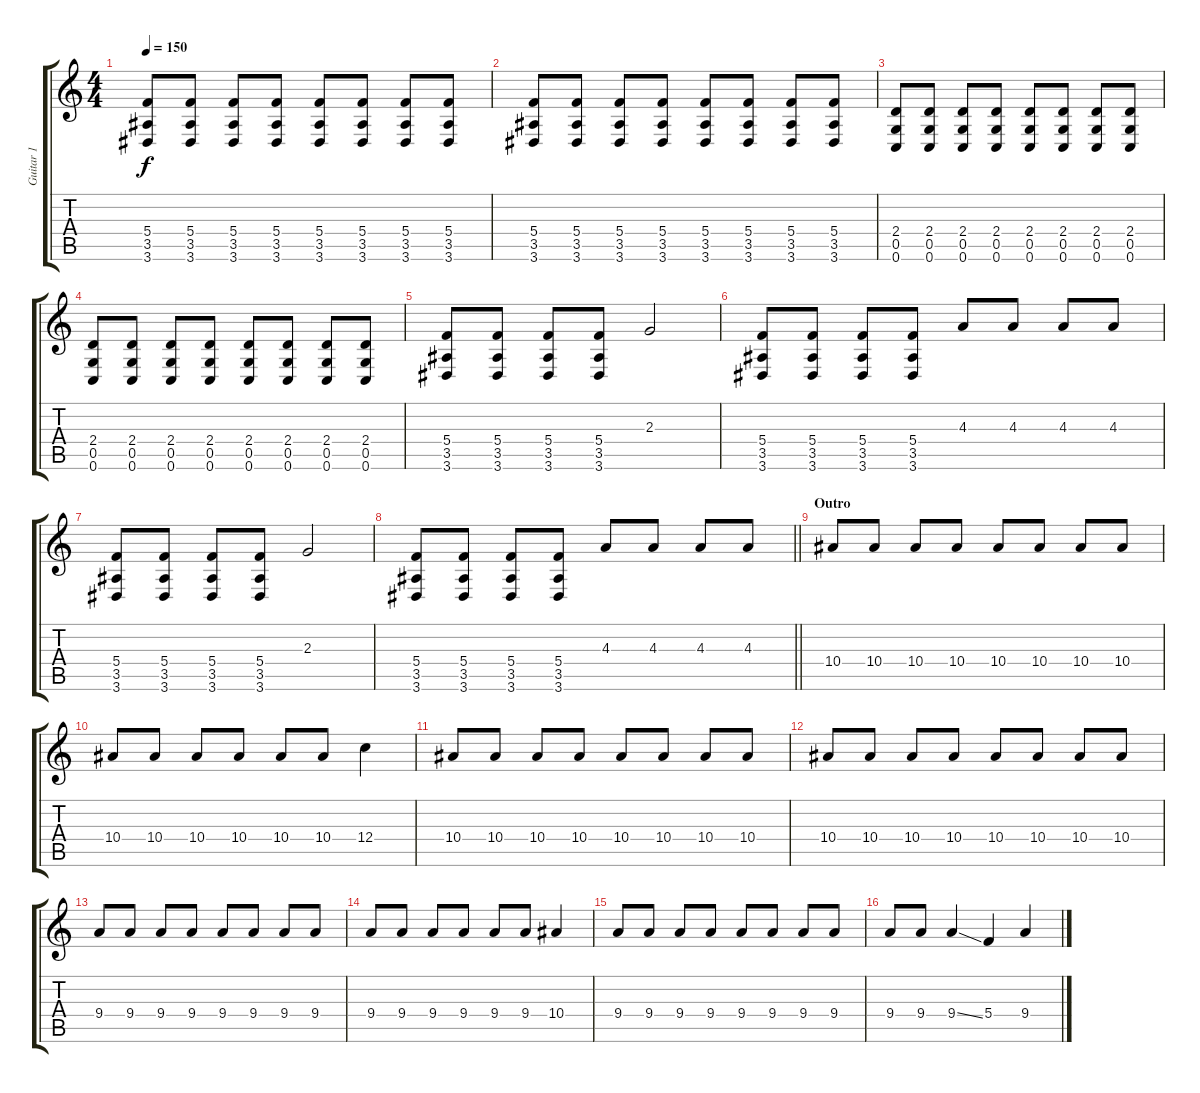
\track ("Guitar 1" "Guitar 1") {instrument distortionguitar}
\staff {score tabs}
\tuning (D4 A3 F3 C3 G2 C2) {hide}
\ts (4 4)
\tempo 150
\clef g2
\ks c
(5.4 3.5 3.6).8{dy f} (5.4 3.5 3.6).8 (5.4 3.5 3.6).8 (5.4 3.5 3.6).8 (5.4 3.5 3.6).8 (5.4 3.5 3.6).8 (5.4 3.5 3.6).8 (5.4 3.5 3.6).8 |
(5.4 3.5 3.6).8 (5.4 3.5 3.6).8 (5.4 3.5 3.6).8 (5.4 3.5 3.6).8 (5.4 3.5 3.6).8 (5.4 3.5 3.6).8 (5.4 3.5 3.6).8 (5.4 3.5 3.6).8 |
(2.4 0.5 0.6).8 (2.4 0.5 0.6).8 (2.4 0.5 0.6).8 (2.4 0.5 0.6).8 (2.4 0.5 0.6).8 (2.4 0.5 0.6).8 (2.4 0.5 0.6).8 (2.4 0.5 0.6).8 |
(2.4 0.5 0.6).8 (2.4 0.5 0.6).8 (2.4 0.5 0.6).8 (2.4 0.5 0.6).8 (2.4 0.5 0.6).8 (2.4 0.5 0.6).8 (2.4 0.5 0.6).8 (2.4 0.5 0.6).8 |
(5.4 3.5 3.6).8 (5.4 3.5 3.6).8 (5.4 3.5 3.6).8 (5.4 3.5 3.6).8 2.3.2 |
(5.4 3.5 3.6).8 (5.4 3.5 3.6).8 (5.4 3.5 3.6).8 (5.4 3.5 3.6).8 4.3.8 4.3.8 4.3.8 4.3.8 |
(5.4 3.5 3.6).8 (5.4 3.5 3.6).8 (5.4 3.5 3.6).8 (5.4 3.5 3.6).8 2.3.2 |
\barLineRight lightlight
(5.4 3.5 3.6).8 (5.4 3.5 3.6).8 (5.4 3.5 3.6).8 (5.4 3.5 3.6).8 4.3.8 4.3.8 4.3.8 4.3.8 |
\section ("" "Outro")
10.4.8 10.4.8 10.4.8 10.4.8 10.4.8 10.4.8 10.4.8 10.4.8 |
10.4.8 10.4.8 10.4.8 10.4.8 10.4.8 10.4.8 12.4.4 |
10.4.8 10.4.8 10.4.8 10.4.8 10.4.8 10.4.8 10.4.8 10.4.8 |
10.4.8 10.4.8 10.4.8 10.4.8 10.4.8 10.4.8 10.4.8 10.4.8 |
9.4.8 9.4.8 9.4.8 9.4.8 9.4.8 9.4.8 9.4.8 9.4.8 |
9.4.8 9.4.8 9.4.8 9.4.8 9.4.8 9.4.8 10.4.4 |
9.4.8 9.4.8 9.4.8 9.4.8 9.4.8 9.4.8 9.4.8 9.4.8 |
9.4.8 9.4.8 9.4{ss}.4 5.4.4 9.4.4
